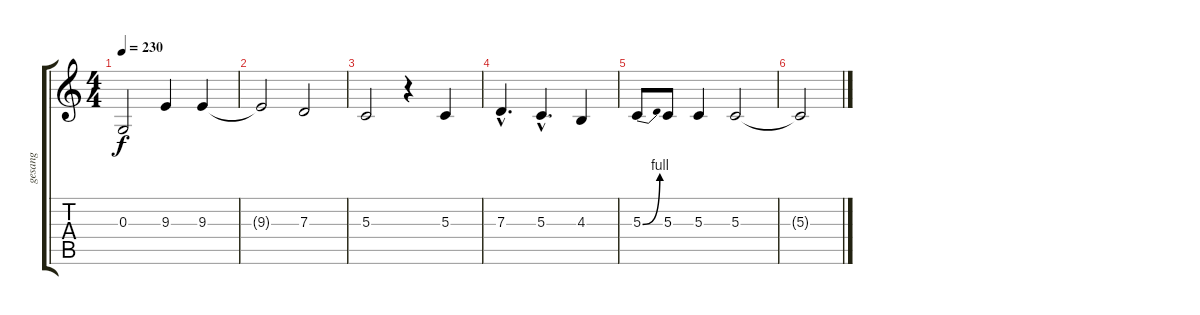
\track ("gesang" "gesang") {instrument electricgrandpiano}
\staff {score tabs}
\tuning (E4 B3 G3 D3 A2 E2) {hide}
\ts (4 4)
\tempo 230
\clef g2
\ks c
0.3.2{dy f} 9.3.4 9.3.4 |
9.3{t}.2 7.3.2 |
5.3.2 r.4 5.3.4 |
7.3{hac}.4{d} 5.3{hac}.4{d} 4.3.4 |
5.3{be (bend 0 0 60 4)}.8 5.3.8 5.3.4 5.3.2 |
5.3{t}.2
